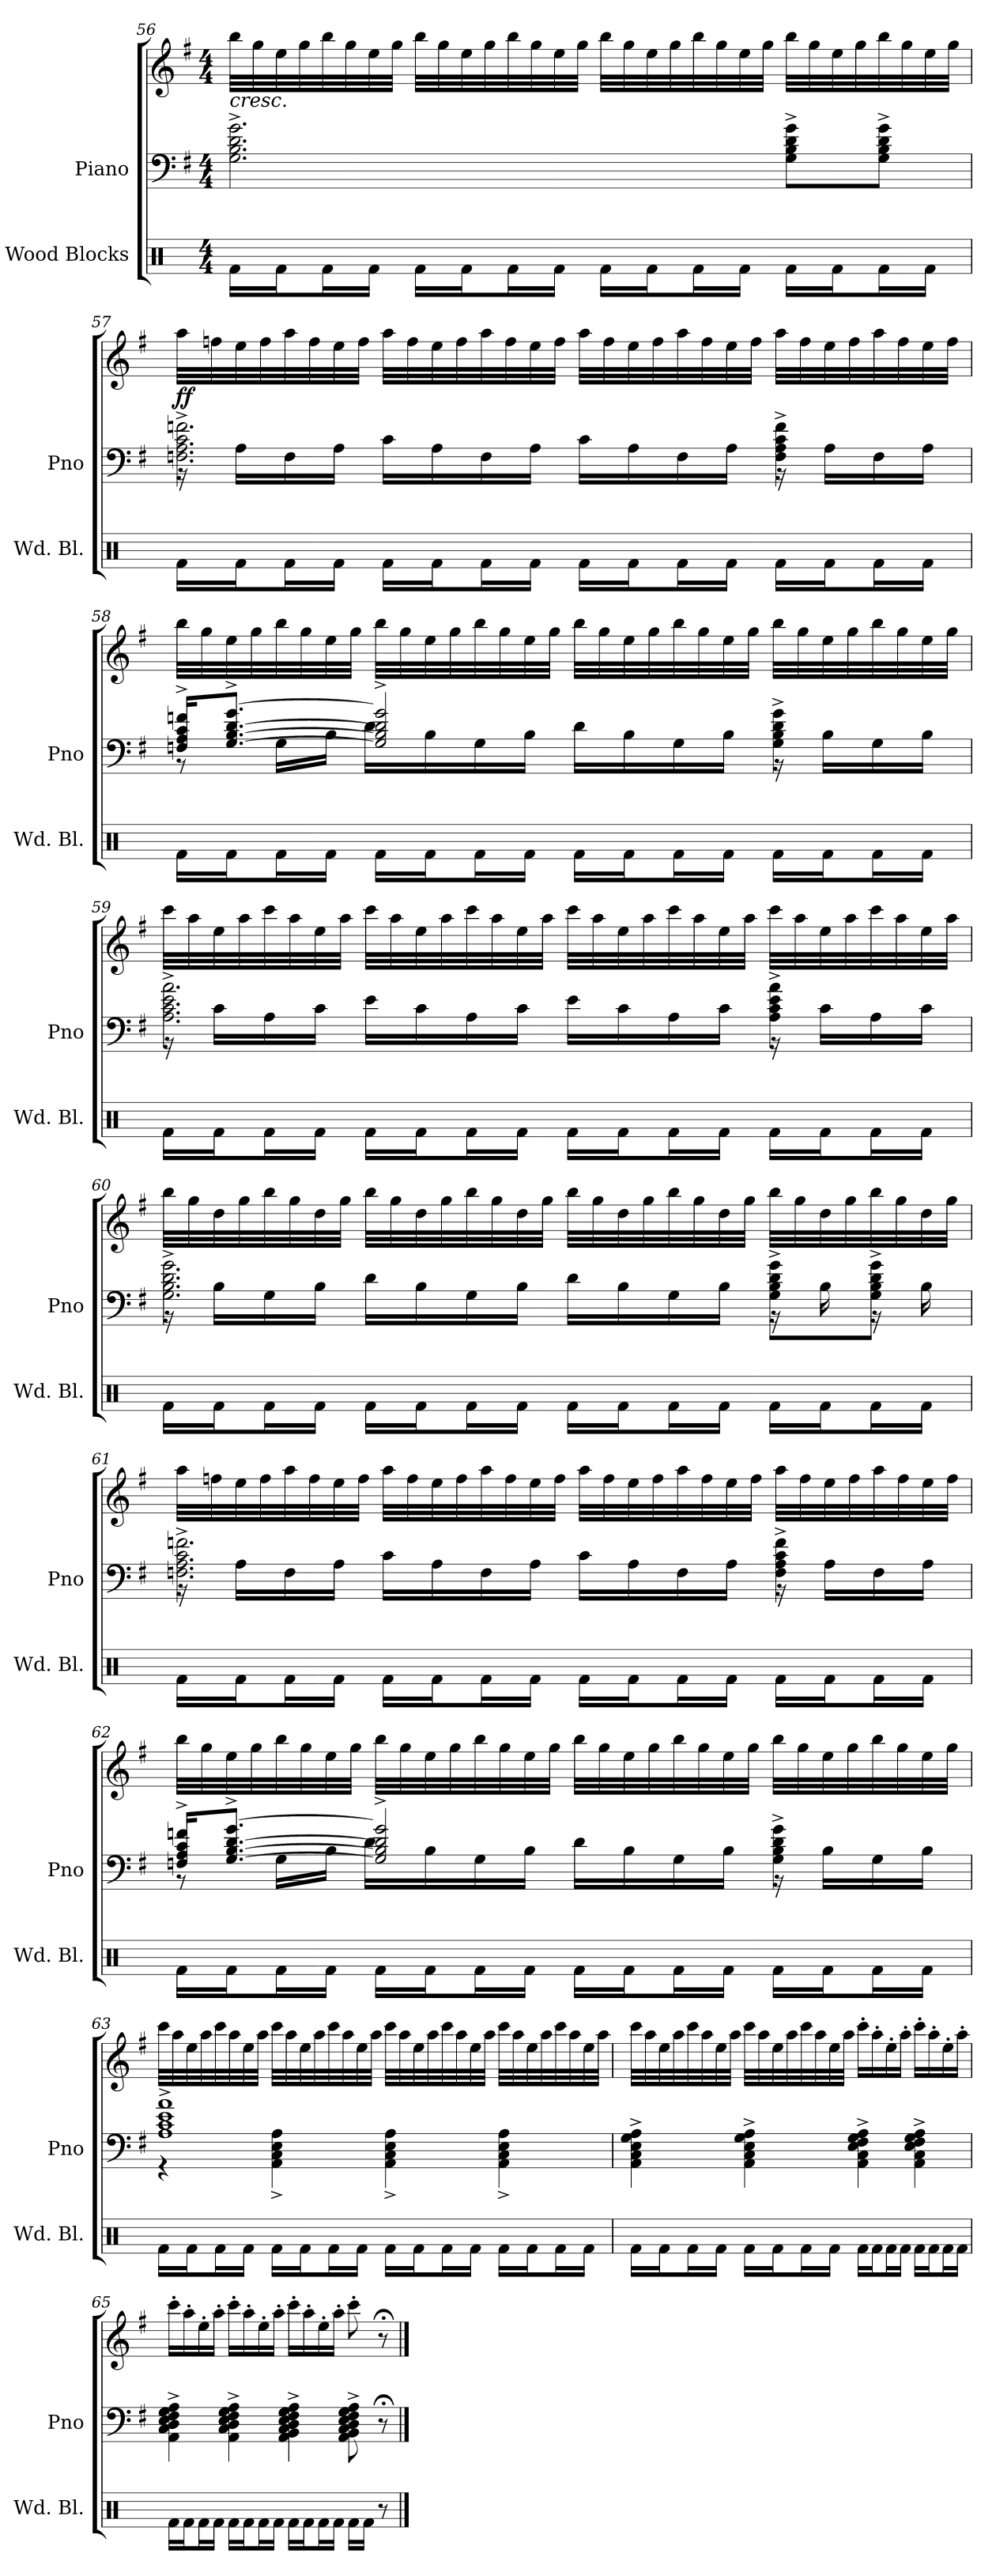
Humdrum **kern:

**kern	**kern	**kern	**dynam
*part2	*part1	*part1	*part1
*staff3	*staff2	*staff1	*staff1/2
*I"Wood Blocks	*I"Piano	*	*
*I'Wd. Bl.	*I'Pno	*	*
!!LO:LB:g=z
*clefX	*clefF4	*clefG2	*
*k[]	*k[f#]	*k[f#]	*
*M4/4	*M4/4	*M4/4	*
=56	=56	=56	=56
!	!	!	!LO:HP:b
16Rf\LL	2.G\^ 2.B\^ 2.d\^ 2.g\^	32bb\LLL	<
.	.	32gg\	.
16Rf\J	.	32ee\	.
.	.	32gg\	.
16Rf\L	.	32bb\	.
.	.	32gg\	.
16Rf\JJ	.	32ee\	.
.	.	32gg\JJJ	.
16Rf\LL	.	32bb\LLL	.
.	.	32gg\	.
16Rf\J	.	32ee\	.
.	.	32gg\	.
16Rf\L	.	32bb\	.
.	.	32gg\	.
16Rf\JJ	.	32ee\	.
.	.	32gg\JJJ	.
16Rf\LL	.	32bb\LLL	.
.	.	32gg\	.
16Rf\J	.	32ee\	.
.	.	32gg\	.
16Rf\L	.	32bb\	.
.	.	32gg\	.
16Rf\JJ	.	32ee\	.
.	.	32gg\JJJ	.
16Rf\LL	8G\^ 8B\^ 8d\^ 8g\^L	32bb\LLL	.
.	.	32gg\	.
16Rf\J	.	32ee\	.
.	.	32gg\	.
16Rf\L	8G\^ 8B\^ 8d\^ 8g\^J	32bb\	.
.	.	32gg\	.
16Rf\JJ	.	32ee\	.
.	.	32gg\JJJ	.
!!LO:PB:g=z
=57	=57	=57	=57
*	*^	*	*
!	!	!	!	!LO:DY:a=2
16Rf\LL	2.Fn\^ 2.A\^ 2.c\^ 2.fn\^	16r	32aa\LLL	ff
.	.	.	32ffn\	.
16Rf\J	.	16A\LL	32ee\	.
.	.	.	32ff\	.
16Rf\L	.	16F\	32aa\	.
.	.	.	32ff\	.
16Rf\JJ	.	16A\JJ	32ee\	.
.	.	.	32ff\JJJ	.
16Rf\LL	.	16c\LL	32aa\LLL	.
.	.	.	32ff\	.
16Rf\J	.	16A\	32ee\	.
.	.	.	32ff\	.
16Rf\L	.	16F\	32aa\	.
.	.	.	32ff\	.
16Rf\JJ	.	16A\JJ	32ee\	.
.	.	.	32ff\JJJ	.
16Rf\LL	.	16c\LL	32aa\LLL	.
.	.	.	32ff\	.
16Rf\J	.	16A\	32ee\	.
.	.	.	32ff\	.
16Rf\L	.	16F\	32aa\	.
.	.	.	32ff\	.
16Rf\JJ	.	16A\JJ	32ee\	.
.	.	.	32ff\JJJ	.
16Rf\LL	4F\^ 4A\^ 4c\^ 4f\^	16r	32aa\LLL	.
.	.	.	32ff\	.
16Rf\J	.	16A\LL	32ee\	.
.	.	.	32ff\	.
16Rf\L	.	16F\	32aa\	.
.	.	.	32ff\	.
16Rf\JJ	.	16A\JJ	32ee\	.
.	.	.	32ff\JJJ	.
!!LO:LB:g=z
=58	=58	=58	=58	=58
16Rf\LL	16Fn/^ 16A/^ 16c/^ 16fn/^KL	8r	32bb\LLL	.
.	.	.	32gg\	.
16Rf\J	[8.G/^ [8.B/^ [8.d/^ [8.g/^J	.	32ee\	.
.	.	.	32gg\	.
16Rf\L	.	16G\LL	32bb\	.
.	.	.	32gg\	.
16Rf\JJ	.	16B\JJ	32ee\	.
.	.	.	32gg\JJJ	.
16Rf\LL	2G/]^ 2B/]^ 2d/]^ 2g/]^	16d\LL	32bb\LLL	.
.	.	.	32gg\	.
16Rf\J	.	16B\	32ee\	.
.	.	.	32gg\	.
16Rf\L	.	16G\	32bb\	.
.	.	.	32gg\	.
16Rf\JJ	.	16B\JJ	32ee\	.
.	.	.	32gg\JJJ	.
16Rf\LL	.	16d\LL	32bb\LLL	.
.	.	.	32gg\	.
16Rf\J	.	16B\	32ee\	.
.	.	.	32gg\	.
16Rf\L	.	16G\	32bb\	.
.	.	.	32gg\	.
16Rf\JJ	.	16B\JJ	32ee\	.
.	.	.	32gg\JJJ	.
16Rf\LL	4G\^ 4B\^ 4d\^ 4g\^	16r	32bb\LLL	.
.	.	.	32gg\	.
16Rf\J	.	16B\LL	32ee\	.
.	.	.	32gg\	.
16Rf\L	.	16G\	32bb\	.
.	.	.	32gg\	.
16Rf\JJ	.	16B\JJ	32ee\	.
.	.	.	32gg\JJJ	.
!!LO:LB:g=z
=59	=59	=59	=59	=59
16Rf\LL	2.A\^ 2.c\^ 2.e\^ 2.a\^	16r	32ccc\LLL	.
.	.	.	32aa\	.
16Rf\J	.	16c\LL	32ee\	.
.	.	.	32aa\	.
16Rf\L	.	16A\	32ccc\	.
.	.	.	32aa\	.
16Rf\JJ	.	16c\JJ	32ee\	.
.	.	.	32aa\JJJ	.
16Rf\LL	.	16e\LL	32ccc\LLL	.
.	.	.	32aa\	.
16Rf\J	.	16c\	32ee\	.
.	.	.	32aa\	.
16Rf\L	.	16A\	32ccc\	.
.	.	.	32aa\	.
16Rf\JJ	.	16c\JJ	32ee\	.
.	.	.	32aa\JJJ	.
16Rf\LL	.	16e\LL	32ccc\LLL	.
.	.	.	32aa\	.
16Rf\J	.	16c\	32ee\	.
.	.	.	32aa\	.
16Rf\L	.	16A\	32ccc\	.
.	.	.	32aa\	.
16Rf\JJ	.	16c\JJ	32ee\	.
.	.	.	32aa\JJJ	.
16Rf\LL	4A\^ 4c\^ 4e\^ 4a\^	16r	32ccc\LLL	.
.	.	.	32aa\	.
16Rf\J	.	16c\LL	32ee\	.
.	.	.	32aa\	.
16Rf\L	.	16A\	32ccc\	.
.	.	.	32aa\	.
16Rf\JJ	.	16c\JJ	32ee\	.
.	.	.	32aa\JJJ	.
!!LO:LB:g=z
=60	=60	=60	=60	=60
16Rf\LL	2.G\^ 2.B\^ 2.d\^ 2.g\^	16r	32bb\LLL	.
.	.	.	32gg\	.
16Rf\J	.	16B\LL	32dd\	.
.	.	.	32gg\	.
16Rf\L	.	16G\	32bb\	.
.	.	.	32gg\	.
16Rf\JJ	.	16B\JJ	32dd\	.
.	.	.	32gg\JJJ	.
16Rf\LL	.	16d\LL	32bb\LLL	.
.	.	.	32gg\	.
16Rf\J	.	16B\	32dd\	.
.	.	.	32gg\	.
16Rf\L	.	16G\	32bb\	.
.	.	.	32gg\	.
16Rf\JJ	.	16B\JJ	32dd\	.
.	.	.	32gg\JJJ	.
16Rf\LL	.	16d\LL	32bb\LLL	.
.	.	.	32gg\	.
16Rf\J	.	16B\	32dd\	.
.	.	.	32gg\	.
16Rf\L	.	16G\	32bb\	.
.	.	.	32gg\	.
16Rf\JJ	.	16B\JJ	32dd\	.
.	.	.	32gg\JJJ	.
16Rf\LL	8G\^ 8B\^ 8d\^ 8g\^L	16r	32bb\LLL	.
.	.	.	32gg\	.
16Rf\J	.	16B\	32dd\	.
.	.	.	32gg\	.
16Rf\L	8G\^ 8B\^ 8d\^ 8g\^J	16r	32bb\	.
.	.	.	32gg\	.
16Rf\JJ	.	16B\	32dd\	.
.	.	.	32gg\JJJ	.
!!LO:LB:g=z
=61	=61	=61	=61	=61
16Rf\LL	2.Fn\^ 2.A\^ 2.c\^ 2.fn\^	16r	32aa\LLL	.
.	.	.	32ffn\	.
16Rf\J	.	16A\LL	32ee\	.
.	.	.	32ff\	.
16Rf\L	.	16F\	32aa\	.
.	.	.	32ff\	.
16Rf\JJ	.	16A\JJ	32ee\	.
.	.	.	32ff\JJJ	.
16Rf\LL	.	16c\LL	32aa\LLL	.
.	.	.	32ff\	.
16Rf\J	.	16A\	32ee\	.
.	.	.	32ff\	.
16Rf\L	.	16F\	32aa\	.
.	.	.	32ff\	.
16Rf\JJ	.	16A\JJ	32ee\	.
.	.	.	32ff\JJJ	.
16Rf\LL	.	16c\LL	32aa\LLL	.
.	.	.	32ff\	.
16Rf\J	.	16A\	32ee\	.
.	.	.	32ff\	.
16Rf\L	.	16F\	32aa\	.
.	.	.	32ff\	.
16Rf\JJ	.	16A\JJ	32ee\	.
.	.	.	32ff\JJJ	.
16Rf\LL	4F\^ 4A\^ 4c\^ 4f\^	16r	32aa\LLL	.
.	.	.	32ff\	.
16Rf\J	.	16A\LL	32ee\	.
.	.	.	32ff\	.
16Rf\L	.	16F\	32aa\	.
.	.	.	32ff\	.
16Rf\JJ	.	16A\JJ	32ee\	.
.	.	.	32ff\JJJ	.
!!LO:PB:g=z
=62	=62	=62	=62	=62
16Rf\LL	16Fn/^ 16A/^ 16c/^ 16fn/^KL	8r	32bb\LLL	.
.	.	.	32gg\	.
16Rf\J	[8.G/^ [8.B/^ [8.d/^ [8.g/^J	.	32ee\	.
.	.	.	32gg\	.
16Rf\L	.	16G\LL	32bb\	.
.	.	.	32gg\	.
16Rf\JJ	.	16B\JJ	32ee\	.
.	.	.	32gg\JJJ	.
16Rf\LL	2G/]^ 2B/]^ 2d/]^ 2g/]^	16d\LL	32bb\LLL	.
.	.	.	32gg\	.
16Rf\J	.	16B\	32ee\	.
.	.	.	32gg\	.
16Rf\L	.	16G\	32bb\	.
.	.	.	32gg\	.
16Rf\JJ	.	16B\JJ	32ee\	.
.	.	.	32gg\JJJ	.
16Rf\LL	.	16d\LL	32bb\LLL	.
.	.	.	32gg\	.
16Rf\J	.	16B\	32ee\	.
.	.	.	32gg\	.
16Rf\L	.	16G\	32bb\	.
.	.	.	32gg\	.
16Rf\JJ	.	16B\JJ	32ee\	.
.	.	.	32gg\JJJ	.
16Rf\LL	4G\^ 4B\^ 4d\^ 4g\^	16r	32bb\LLL	.
.	.	.	32gg\	.
16Rf\J	.	16B\LL	32ee\	.
.	.	.	32gg\	.
16Rf\L	.	16G\	32bb\	.
.	.	.	32gg\	.
16Rf\JJ	.	16B\JJ	32ee\	.
.	.	.	32gg\JJJ	.
*	*v	*v	*	*
.	.	.	[
!!LO:LB:g=z
=63	=63	=63	=63
*	*^	*	*
16Rf\LL	1A^ 1c^ 1e^ 1a^	4r	32ccc\LLL	.
.	.	.	32aa\	.
16Rf\J	.	.	32ee\	.
.	.	.	32aa\	.
16Rf\L	.	.	32ccc\	.
.	.	.	32aa\	.
16Rf\JJ	.	.	32ee\	.
.	.	.	32aa\JJJ	.
16Rf\LL	.	4AA\^ 4C\^ 4E\^ 4A\^	32ccc\LLL	.
.	.	.	32aa\	.
16Rf\J	.	.	32ee\	.
.	.	.	32aa\	.
16Rf\L	.	.	32ccc\	.
.	.	.	32aa\	.
16Rf\JJ	.	.	32ee\	.
.	.	.	32aa\JJJ	.
16Rf\LL	.	4AA\^ 4C\^ 4E\^ 4A\^	32ccc\LLL	.
.	.	.	32aa\	.
16Rf\J	.	.	32ee\	.
.	.	.	32aa\	.
16Rf\L	.	.	32ccc\	.
.	.	.	32aa\	.
16Rf\JJ	.	.	32ee\	.
.	.	.	32aa\JJJ	.
16Rf\LL	.	4AA\^ 4C\^ 4E\^ 4A\^	32ccc\LLL	.
.	.	.	32aa\	.
16Rf\J	.	.	32ee\	.
.	.	.	32aa\	.
16Rf\L	.	.	32ccc\	.
.	.	.	32aa\	.
16Rf\JJ	.	.	32ee\	.
.	.	.	32aa\JJJ	.
*	*v	*v	*	*
!!LO:LB:g=z
=64	=64	=64	=64
16Rf\LL	4AA\^ 4C\^ 4E\^ 4G\^ 4A\^	32ccc\LLL	.
.	.	32aa\	.
16Rf\J	.	32ee\	.
.	.	32aa\	.
16Rf\L	.	32ccc\	.
.	.	32aa\	.
16Rf\JJ	.	32ee\	.
.	.	32aa\JJJ	.
16Rf\LL	4AA\^ 4C\^ 4E\^ 4G\^ 4A\^	32ccc\LLL	.
.	.	32aa\	.
16Rf\J	.	32ee\	.
.	.	32aa\	.
16Rf\L	.	32ccc\	.
.	.	32aa\	.
16Rf\JJ	.	32ee\	.
.	.	32aa\JJJ	.
16Rf\LL	4AA\^ 4C\^ 4E\^ 4F#\^ 4G\^ 4A\^	16ccc'\LL	.
16Rf\J	.	16aa'\	.
16Rf\L	.	16ee'\	.
16Rf\JJ	.	16aa'\JJ	.
16Rf\LL	4AA\^ 4C\^ 4E\^ 4F#\^ 4G\^ 4A\^	16ccc'\LL	.
16Rf\J	.	16aa'\	.
16Rf\L	.	16ee'\	.
16Rf\JJ	.	16aa'\JJ	.
=65	=65	=65	=65
16Rf\LL	4AA\^ 4C\^ 4D\^ 4E\^ 4F#\^ 4G\^ 4A\^	16ccc'\LL	.
16Rf\J	.	16aa'\	.
16Rf\L	.	16ee'\	.
16Rf\JJ	.	16aa'\JJ	.
16Rf\LL	4AA\^ 4C\^ 4D\^ 4E\^ 4F#\^ 4G\^ 4A\^	16ccc'\LL	.
16Rf\J	.	16aa'\	.
16Rf\L	.	16ee'\	.
16Rf\JJ	.	16aa'\JJ	.
16Rf\LL	4AA\^ 4BB\^ 4C\^ 4D\^ 4E\^ 4F#\^ 4G\^ 4A\^	16ccc'\LL	.
16Rf\J	.	16aa'\	.
16Rf\L	.	16ee'\	.
16Rf\JJ	.	16aa'\JJ	.
16Rf\LL	8AA\^ 8BB\^ 8C\^ 8D\^ 8E\^ 8F#\^ 8G\^ 8A\^	8ccc'\	.
16Rf\JJ	.	.	.
8r	8r;<	8r;<	.
==	==	==	==
*-	*-	*-	*-
